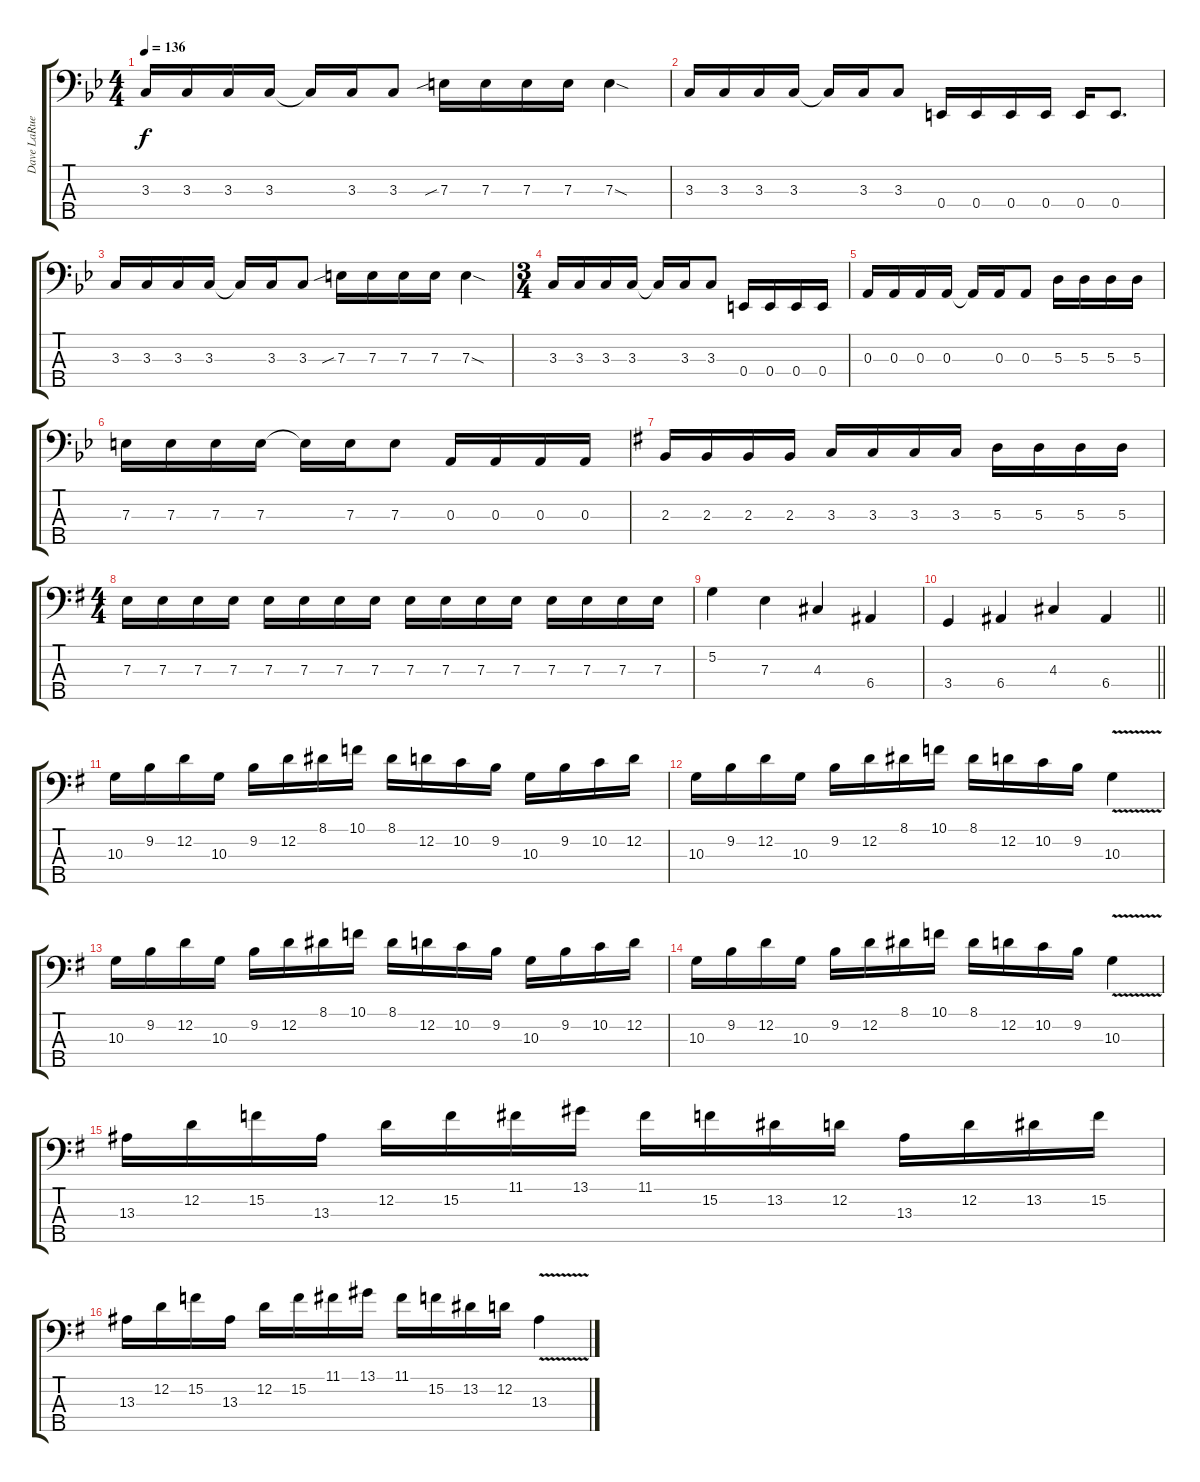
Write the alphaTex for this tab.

\track ("Dave LaRue" "Dave LaRue") {instrument electricbassfinger}
\staff {score tabs}
\tuning (G2 D2 A1 E1 B0) {hide}
\ts (4 4)
\tempo 136
\clef f4
\ks bb
3.3.16{dy f} 3.3.16 3.3.16 3.3.16 3.3{t}.16 3.3.16 3.3.8 7.3{sib}.16 7.3.16 7.3.16 7.3.16 7.3{sod}.4 |
3.3.16 3.3.16 3.3.16 3.3.16 3.3{t}.16 3.3.16 3.3.8 0.4.16 0.4.16 0.4.16 0.4.16 0.4.16 0.4.8{d} |
3.3.16 3.3.16 3.3.16 3.3.16 3.3{t}.16 3.3.16 3.3.8 7.3{sib}.16 7.3.16 7.3.16 7.3.16 7.3{sod}.4 |
\ts (3 4)
3.3.16 3.3.16 3.3.16 3.3.16 3.3{t}.16 3.3.16 3.3.8 0.4.16 0.4.16 0.4.16 0.4.16 |
0.3.16 0.3.16 0.3.16 0.3.16 0.3{t}.16 0.3.16 0.3.8 5.3.16 5.3.16 5.3.16 5.3.16 |
7.3.16 7.3.16 7.3.16 7.3.16 7.3{t}.16 7.3.16 7.3.8 0.3.16 0.3.16 0.3.16 0.3.16 |
\ks g
2.3.16 2.3.16 2.3.16 2.3.16 3.3.16 3.3.16 3.3.16 3.3.16 5.3.16 5.3.16 5.3.16 5.3.16 |
\ts (4 4)
7.3.16 7.3.16 7.3.16 7.3.16 7.3.16 7.3.16 7.3.16 7.3.16 7.3.16 7.3.16 7.3.16 7.3.16 7.3.16 7.3.16 7.3.16 7.3.16 |
5.2.4 7.3.4 4.3.4 6.4.4 |
\barLineRight lightlight
3.4.4 6.4.4 4.3.4 6.4.4 |
10.3.16 9.2.16 12.2.16 10.3.16 9.2.16 12.2.16 8.1.16 10.1.16 8.1.16 12.2.16 10.2.16 9.2.16 10.3.16 9.2.16 10.2.16 12.2.16 |
10.3.16 9.2.16 12.2.16 10.3.16 9.2.16 12.2.16 8.1.16 10.1.16 8.1.16 12.2.16 10.2.16 9.2.16 10.3{v}.4 |
10.3.16 9.2.16 12.2.16 10.3.16 9.2.16 12.2.16 8.1.16 10.1.16 8.1.16 12.2.16 10.2.16 9.2.16 10.3.16 9.2.16 10.2.16 12.2.16 |
10.3.16 9.2.16 12.2.16 10.3.16 9.2.16 12.2.16 8.1.16 10.1.16 8.1.16 12.2.16 10.2.16 9.2.16 10.3{v}.4 |
13.3.16 12.2.16 15.2.16 13.3.16 12.2.16 15.2.16 11.1.16 13.1.16 11.1.16 15.2.16 13.2.16 12.2.16 13.3.16 12.2.16 13.2.16 15.2.16 |
13.3.16 12.2.16 15.2.16 13.3.16 12.2.16 15.2.16 11.1.16 13.1.16 11.1.16 15.2.16 13.2.16 12.2.16 13.3{v}.4
